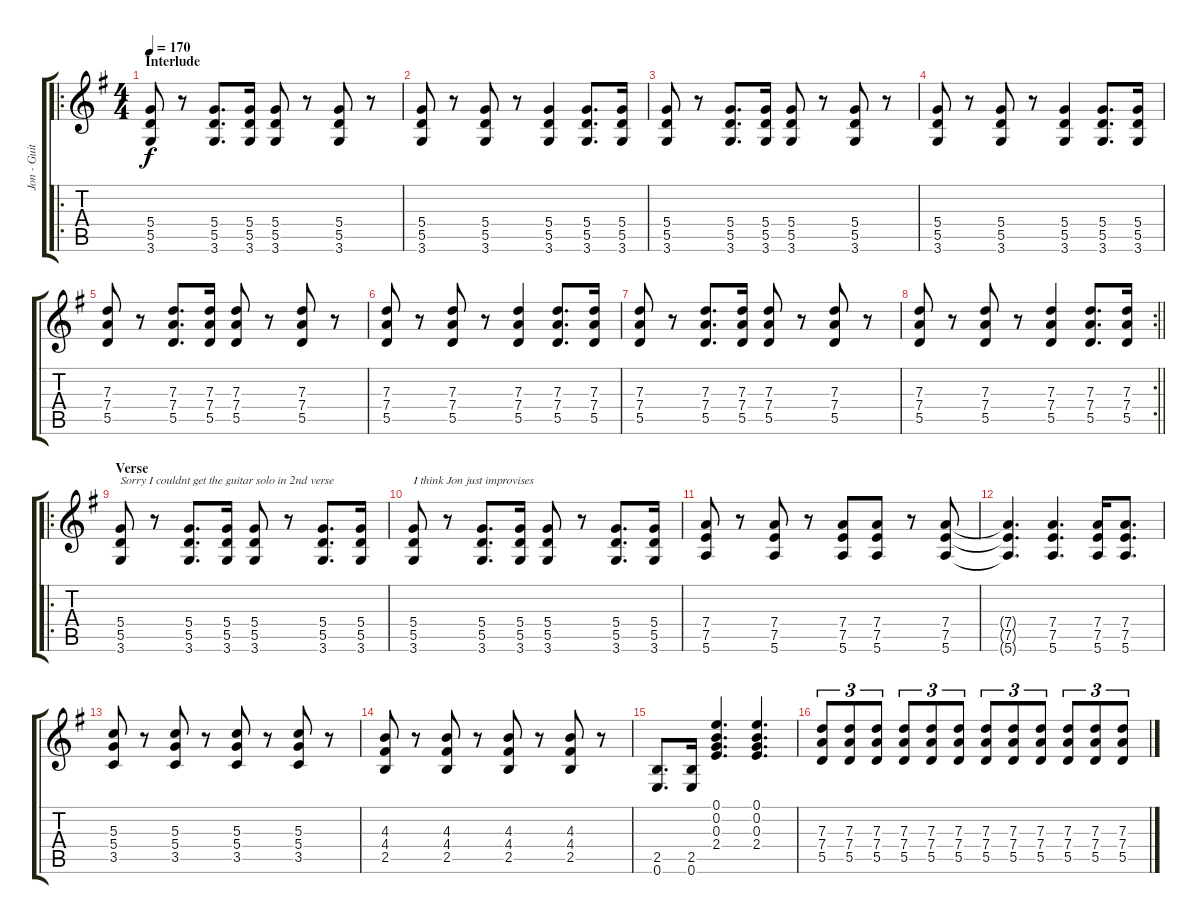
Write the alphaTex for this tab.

\track ("Jon - Guitar" "Jon - Guit") {instrument electricguitarclean}
\staff {score tabs}
\tuning (E4 B3 G3 D3 A2 E2) {hide}
\ro
\ts (4 4)
\section ("" "Interlude")
\tempo 170
\clef g2
\ks g
(5.4 5.5 3.6).8{dy f} r.8 (5.4 5.5 3.6).8{d} (5.4 5.5 3.6).16 (5.4 5.5 3.6).8 r.8 (5.4 5.5 3.6).8 r.8 |
(5.4 5.5 3.6).8 r.8 (5.4 5.5 3.6).8 r.8 (5.4 5.5 3.6).4 (5.4 5.5 3.6).8{d} (5.4 5.5 3.6).16 |
(5.4 5.5 3.6).8 r.8 (5.4 5.5 3.6).8{d} (5.4 5.5 3.6).16 (5.4 5.5 3.6).8 r.8 (5.4 5.5 3.6).8 r.8 |
(5.4 5.5 3.6).8 r.8 (5.4 5.5 3.6).8 r.8 (5.4 5.5 3.6).4 (5.4 5.5 3.6).8{d} (5.4 5.5 3.6).16 |
(7.3 7.4 5.5).8 r.8 (7.3 7.4 5.5).8{d} (7.3 7.4 5.5).16 (7.3 7.4 5.5).8 r.8 (7.3 7.4 5.5).8 r.8 |
(7.3 7.4 5.5).8 r.8 (7.3 7.4 5.5).8 r.8 (7.3 7.4 5.5).4 (7.3 7.4 5.5).8{d} (7.3 7.4 5.5).16 |
(7.3 7.4 5.5).8 r.8 (7.3 7.4 5.5).8{d} (7.3 7.4 5.5).16 (7.3 7.4 5.5).8 r.8 (7.3 7.4 5.5).8 r.8 |
\rc 2
\barLineRight lightlight
(7.3 7.4 5.5).8 r.8 (7.3 7.4 5.5).8 r.8 (7.3 7.4 5.5).4 (7.3 7.4 5.5).8{d} (7.3 7.4 5.5).16 |
\ro
\section ("" "Verse")
(5.4 5.5 3.6).8{txt "Sorry I couldnt get the guitar solo in 2nd verse"} r.8 (5.4 5.5 3.6).8{d} (5.4 5.5 3.6).16 (5.4 5.5 3.6).8 r.8 (5.4 5.5 3.6).8{d} (5.4 5.5 3.6).16 |
(5.4 5.5 3.6).8{txt "I think Jon just improvises"} r.8 (5.4 5.5 3.6).8{d} (5.4 5.5 3.6).16 (5.4 5.5 3.6).8 r.8 (5.4 5.5 3.6).8{d} (5.4 5.5 3.6).16 |
(7.4 7.5 5.6).8 r.8 (7.4 7.5 5.6).8 r.8 (7.4 7.5 5.6).8 (7.4 7.5 5.6).8 r.8 (7.4 7.5 5.6).8 |
(7.4{t} 7.5{t} 5.6{t}).4{d} (7.4 7.5 5.6).4{d} (7.4 7.5 5.6).16 (7.4 7.5 5.6).8{d} |
(5.3 5.4 3.5).8 r.8 (5.3 5.4 3.5).8 r.8 (5.3 5.4 3.5).8 r.8 (5.3 5.4 3.5).8 r.8 |
(4.3 4.4 2.5).8 r.8 (4.3 4.4 2.5).8 r.8 (4.3 4.4 2.5).8 r.8 (4.3 4.4 2.5).8 r.8 |
(2.5 0.6).8{d} (2.5 0.6).16 (0.1 0.2 0.3 2.4).4{d} (0.1 0.2 0.3 2.4).4{d} |
(7.3 7.4 5.5).8{tu (3 2)} (7.3 7.4 5.5).8{tu (3 2)} (7.3 7.4 5.5).8{tu (3 2)} (7.3 7.4 5.5).8{tu (3 2)} (7.3 7.4 5.5).8{tu (3 2)} (7.3 7.4 5.5).8{tu (3 2)} (7.3 7.4 5.5).8{tu (3 2)} (7.3 7.4 5.5).8{tu (3 2)} (7.3 7.4 5.5).8{tu (3 2)} (7.3 7.4 5.5).8{tu (3 2)} (7.3 7.4 5.5).8{tu (3 2)} (7.3 7.4 5.5).8{tu (3 2)}
